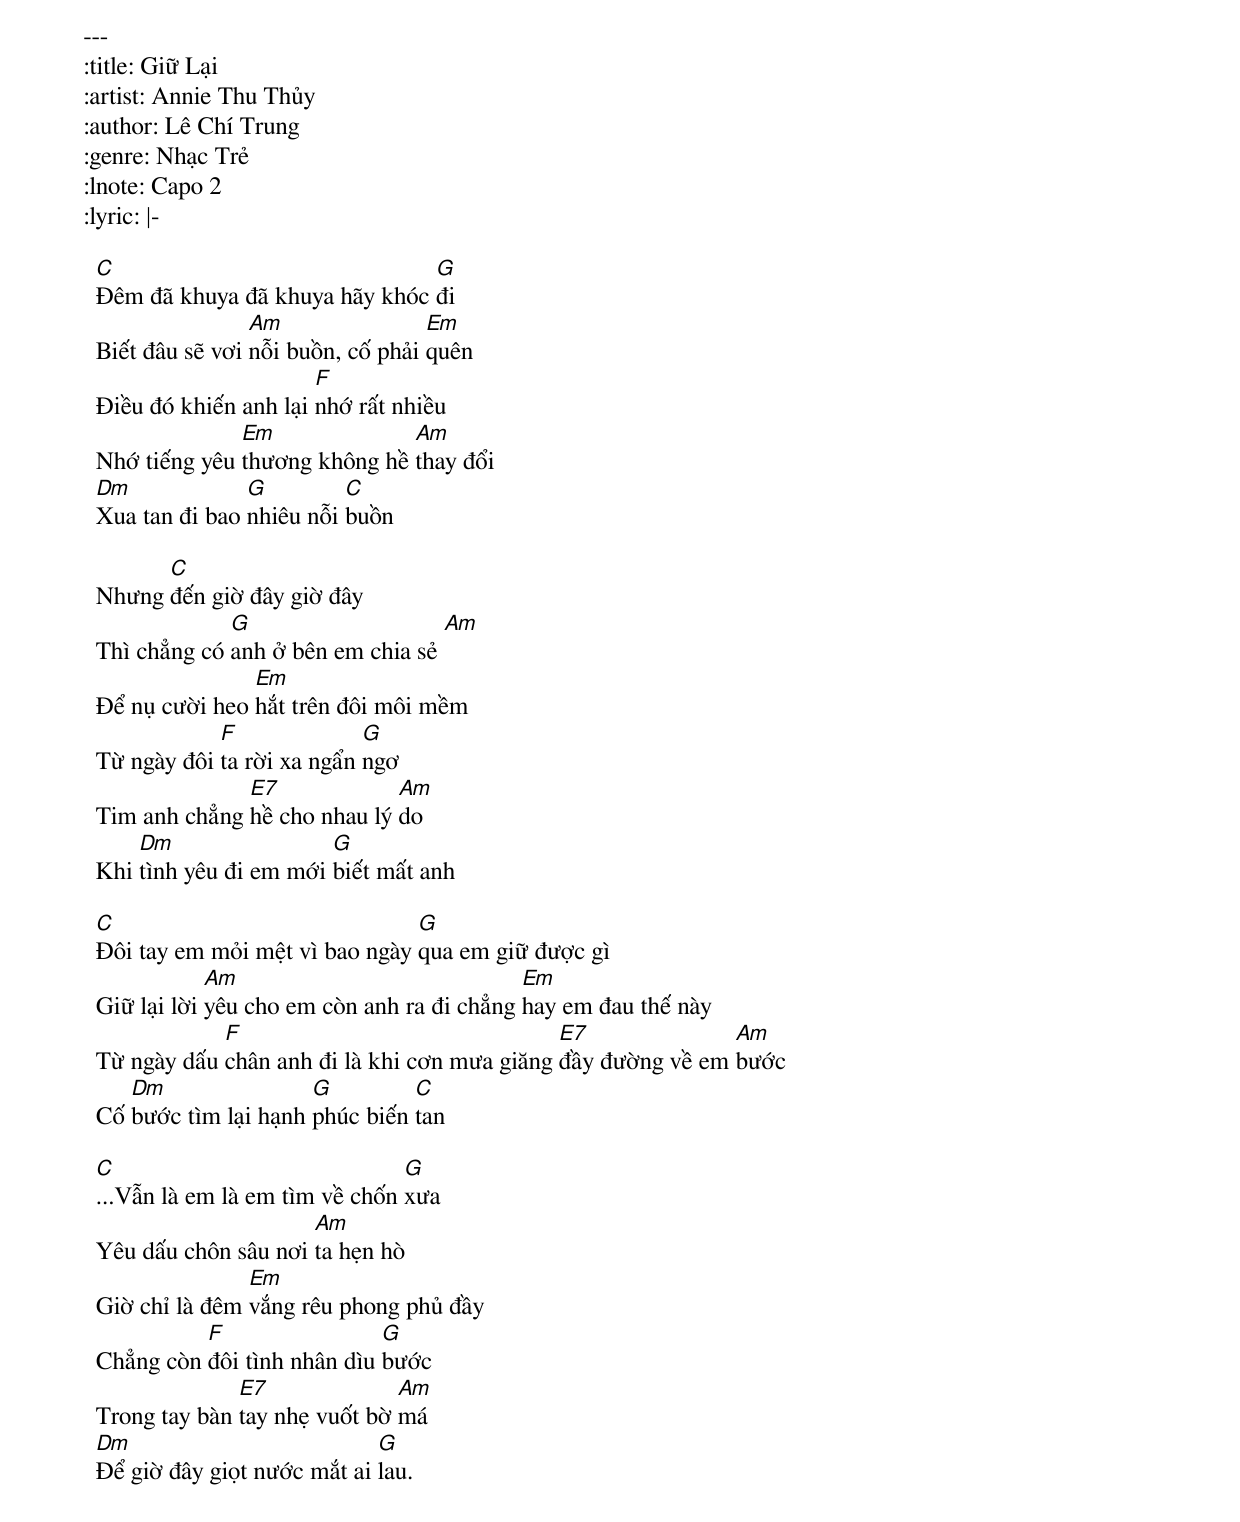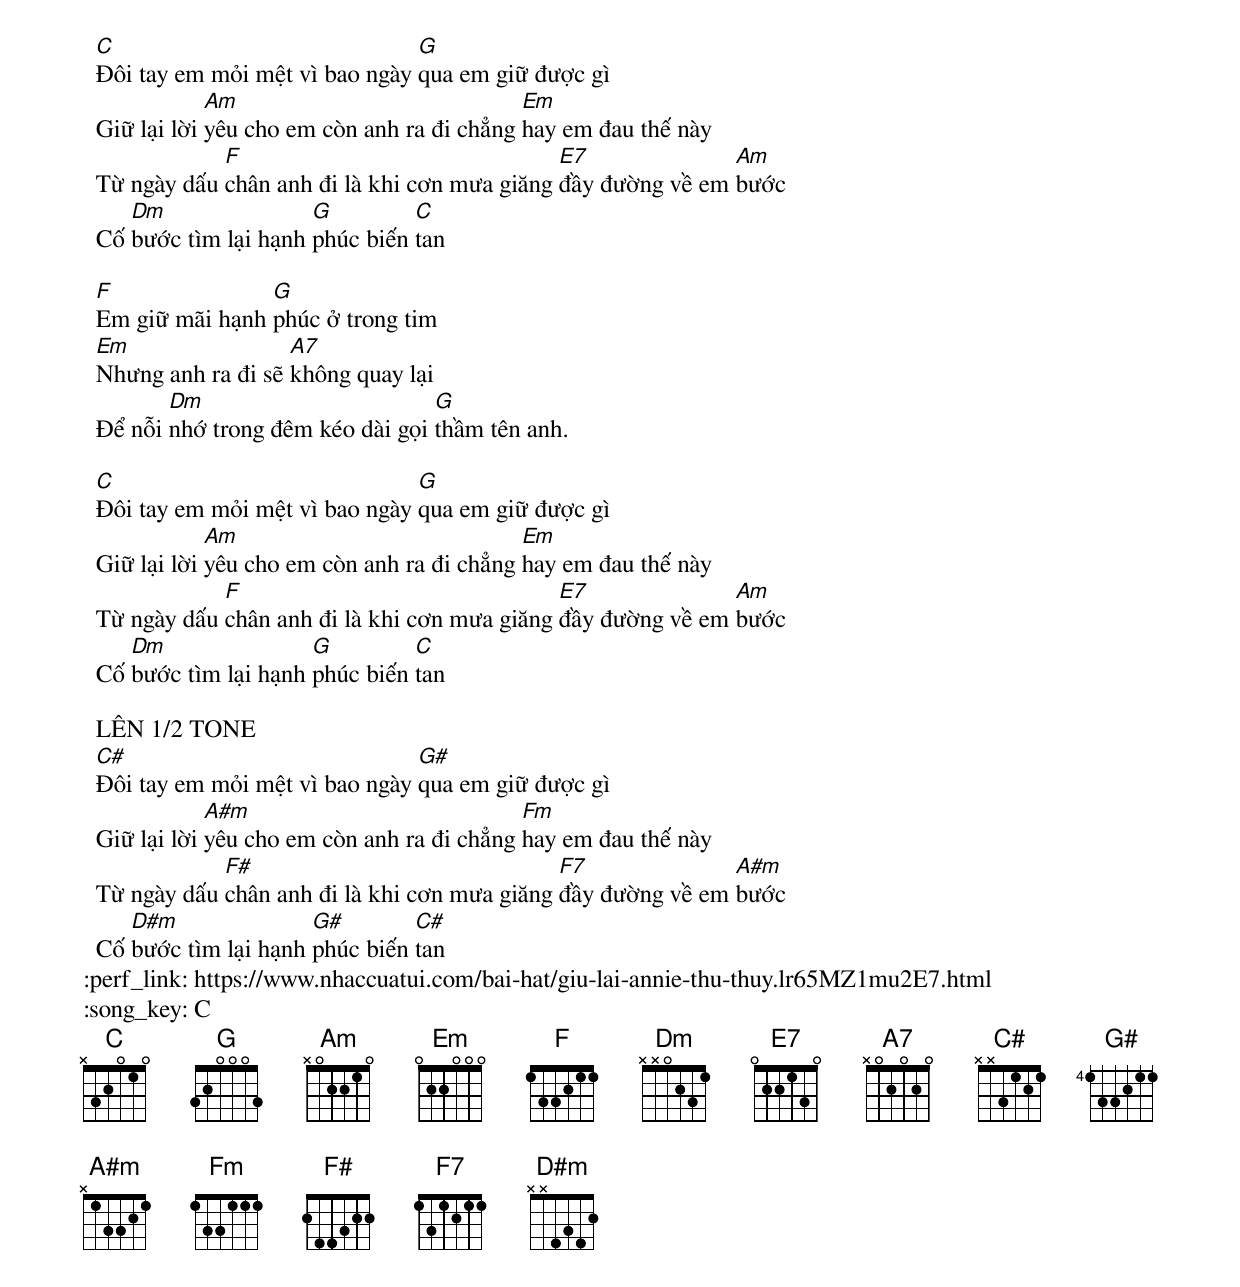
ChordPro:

---
:title: Giữ Lại
:artist: Annie Thu Thủy
:author: Lê Chí Trung
:genre: Nhạc Trẻ
:lnote: Capo 2
:lyric: |-

  [C]Đêm đã khuya đã khuya hãy khóc [G]đi
  Biết đâu sẽ vơi [Am]nỗi buồn, cố phải [Em]quên
  Điều đó khiến anh lại [F]nhớ rất nhiều
  Nhớ tiếng yêu [Em]thương không hề [Am]thay đổi
  [Dm]Xua tan đi bao [G]nhiêu nỗi [C]buồn

  Nhưng [C]đến giờ đây giờ đây
  Thì chẳng có [G]anh ở bên em chia sẻ [Am]
  Để nụ cười heo [Em]hắt trên đôi môi mềm
  Từ ngày đôi [F]ta rời xa ngẩn [G]ngơ
  Tim anh chẳng [E7]hề cho nhau lý [Am]do
  Khi [Dm]tình yêu đi em mới [G]biết mất anh

  [C]Đôi tay em mỏi mệt vì bao ngày [G]qua em giữ được gì
  Giữ lại lời [Am]yêu cho em còn anh ra đi chẳng [Em]hay em đau thế này
  Từ ngày dấu [F]chân anh đi là khi cơn mưa giăng [E7]đầy đường về em [Am]bước
  Cố [Dm]bước tìm lại hạnh [G]phúc biến [C]tan

  [C]...Vẫn là em là em tìm về chốn [G]xưa
  Yêu dấu chôn sâu nơi [Am]ta hẹn hò
  Giờ chỉ là đêm [Em]vắng rêu phong phủ đầy
  Chẳng còn [F]đôi tình nhân dìu [G]bước
  Trong tay bàn [E7]tay nhẹ vuốt bờ [Am]má
  [Dm]Để giờ đây giọt nước mắt ai [G]lau.

  [C]Đôi tay em mỏi mệt vì bao ngày [G]qua em giữ được gì
  Giữ lại lời [Am]yêu cho em còn anh ra đi chẳng [Em]hay em đau thế này
  Từ ngày dấu [F]chân anh đi là khi cơn mưa giăng [E7]đầy đường về em [Am]bước
  Cố [Dm]bước tìm lại hạnh [G]phúc biến [C]tan

  [F]Em giữ mãi hạnh [G]phúc ở trong tim
  [Em]Nhưng anh ra đi sẽ [A7]không quay lại
  Để nỗi [Dm]nhớ trong đêm kéo dài gọi [G]thầm tên anh.

  [C]Đôi tay em mỏi mệt vì bao ngày [G]qua em giữ được gì
  Giữ lại lời [Am]yêu cho em còn anh ra đi chẳng [Em]hay em đau thế này
  Từ ngày dấu [F]chân anh đi là khi cơn mưa giăng [E7]đầy đường về em [Am]bước
  Cố [Dm]bước tìm lại hạnh [G]phúc biến [C]tan

  LÊN 1/2 TONE
  [C#]Đôi tay em mỏi mệt vì bao ngày [G#]qua em giữ được gì
  Giữ lại lời [A#m]yêu cho em còn anh ra đi chẳng [Fm]hay em đau thế này
  Từ ngày dấu [F#]chân anh đi là khi cơn mưa giăng [F7]đầy đường về em [A#m]bước
  Cố [D#m]bước tìm lại hạnh [G#]phúc biến [C#]tan
:perf_link: https://www.nhaccuatui.com/bai-hat/giu-lai-annie-thu-thuy.lr65MZ1mu2E7.html
:song_key: C
